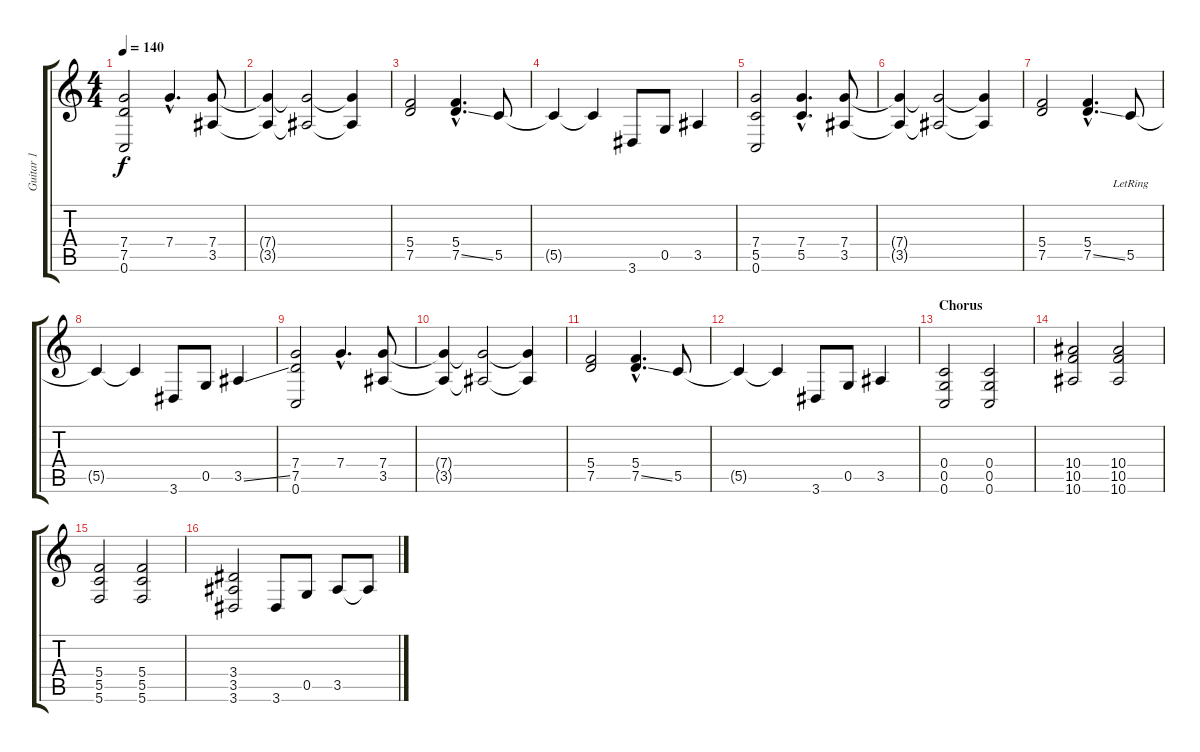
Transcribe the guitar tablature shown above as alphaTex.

\track ("Guitar 1" "Guitar 1") {instrument distortionguitar}
\staff {score tabs}
\tuning (D4 A3 F3 C3 G2 C2) {hide}
\ts (4 4)
\tempo 140
\clef g2
\ks c
(7.4 7.5 0.6).2{dy f} 7.4{hac}.4{d} (7.4 3.5).8 |
(7.4{t} 3.5{t}).4 (7.4{t} 3.5{t}).2 (7.4{t} 3.5{t}).4 |
(5.4 7.5).2 (5.4{hac} 7.5{ss hac}).4{d} 5.5.8 |
5.5{t}.4 5.5{t}.4 3.6.8 0.5.8 3.5.4 |
(7.4 5.5 0.6).2{volume 16 instrument electricguitarclean} (7.4{hac} 5.5{hac}).4{d} (7.4 3.5).8 |
(7.4{t} 3.5{t}).4 (7.4{t} 3.5{t}).2 (7.4{t} 3.5{t}).4 |
(5.4 7.5).2 (5.4{hac} 7.5{ss hac}).4{d} 5.5{lr}.8 |
5.5{t}.4 5.5{t}.4 3.6.8 0.5.8 3.5{ss}.4 |
(7.4 7.5 0.6).2 7.4{hac}.4{d} (7.4 3.5).8 |
(7.4{t} 3.5{t}).4 (7.4{t} 3.5{t}).2 (7.4{t} 3.5{t}).4 |
(5.4 7.5).2 (5.4{hac} 7.5{ss hac}).4{d} 5.5.8 |
5.5{t}.4 5.5{t}.4 3.6.8 0.5.8 3.5.4 |
\section ("" "Chorus")
(0.4 0.5 0.6).2{instrument distortionguitar} (0.4 0.5 0.6).2 |
(10.4 10.5 10.6).2 (10.4 10.5 10.6).2 |
(5.4 5.5 5.6).2 (5.4 5.5 5.6).2 |
(3.4 3.5 3.6).2 3.6.8 0.5.8 3.5.8 3.5{t}.8
